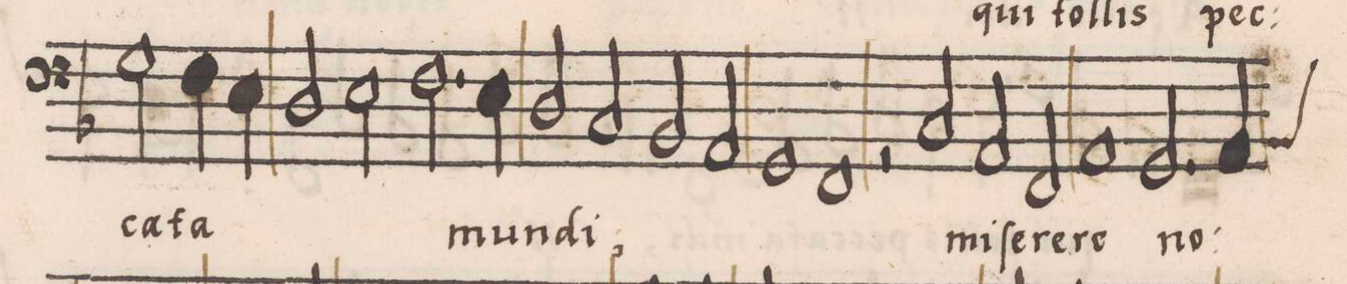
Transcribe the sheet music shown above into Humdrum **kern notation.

**kern	**text
*I"BASSVS	*
*clefF4	*
*k[b-]	*
*met(C|)	*
*M2/1	*
2G\	-ca-
4F\	-ta
4E\	.
2D/	.
2E\	.
=41-	=41-
2.F\	.
4E\	mun-
2D/	-di;
2C/	.
=42-	=42-
2BB-/	.
2AA/	.
1GG	.
=43-	=43-
1FF	.
2r	.
2C/	mi-
=44-	=44-
2AA/	-ſe-
2FF/	-re-
1AA	-re
=45-	=45-
2.GG/	no-
*custos:BB-	*
4AA/	.
*-	*-
